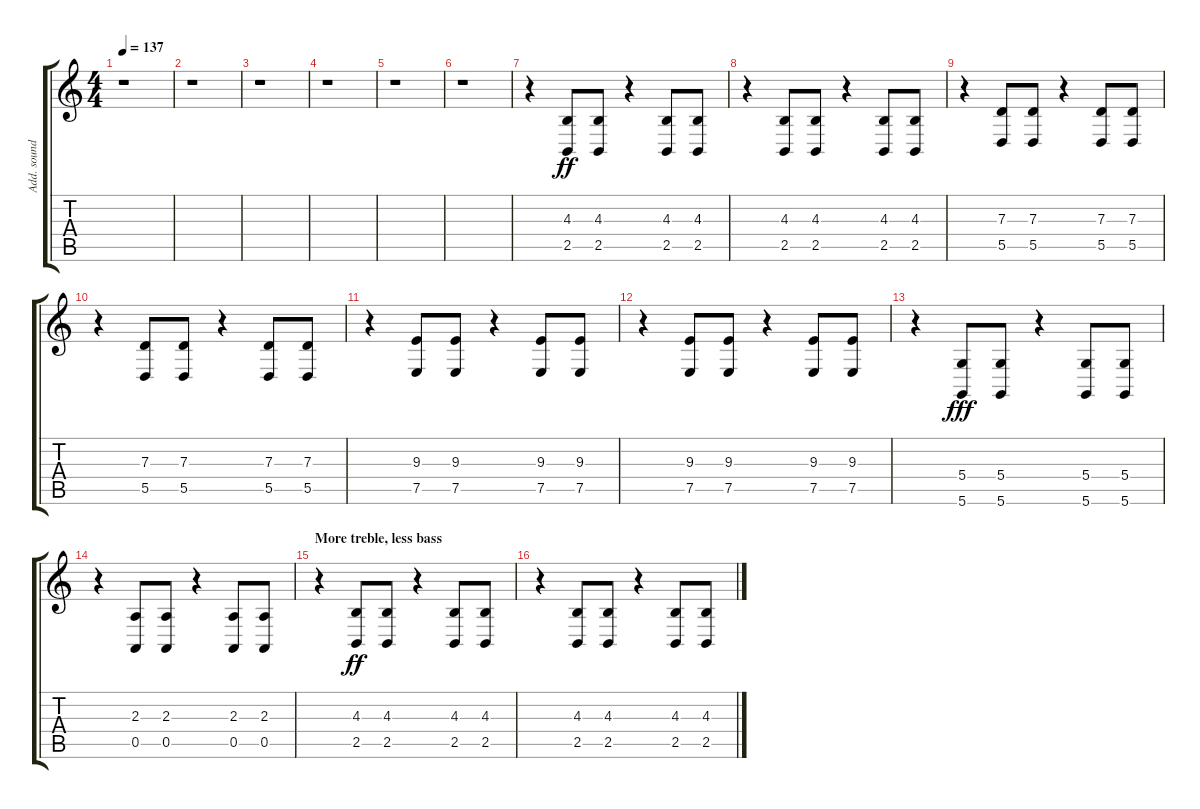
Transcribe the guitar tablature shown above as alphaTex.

\track ("Add. sounds" "Add. sound") {instrument lead6voice}
\staff {score tabs}
\tuning (E4 B3 G3 D3 A2 D2) {hide}
\ts (4 4)
\tempo 137
\clef g2
\ks c
r.1{dy mf} |
r.1 |
r.1 |
r.1 |
r.1 |
r.1 |
r.4{volume 12 instrument lead8bassandlead} (4.3 2.5).8{dy ff} (4.3 2.5).8 r.4 (4.3 2.5).8 (4.3 2.5).8 |
r.4 (4.3 2.5).8 (4.3 2.5).8 r.4 (4.3 2.5).8 (4.3 2.5).8 |
r.4 (7.3 5.5).8 (7.3 5.5).8 r.4 (7.3 5.5).8 (7.3 5.5).8 |
r.4 (7.3 5.5).8 (7.3 5.5).8 r.4 (7.3 5.5).8 (7.3 5.5).8 |
r.4 (9.3 7.5).8 (9.3 7.5).8 r.4 (9.3 7.5).8 (9.3 7.5).8 |
r.4 (9.3 7.5).8 (9.3 7.5).8 r.4 (9.3 7.5).8 (9.3 7.5).8 |
r.4 (5.4 5.6).8{dy fff} (5.4 5.6).8 r.4 (5.4 5.6).8 (5.4 5.6).8 |
r.4 (2.3 0.5).8 (2.3 0.5).8 r.4 (2.3 0.5).8 (2.3 0.5).8 |
\section ("" "More treble, less bass")
r.4{volume 8 instrument lead8bassandlead} (4.3 2.5).8{dy ff} (4.3 2.5).8 r.4 (4.3 2.5).8 (4.3 2.5).8 |
r.4 (4.3 2.5).8 (4.3 2.5).8 r.4 (4.3 2.5).8 (4.3 2.5).8
